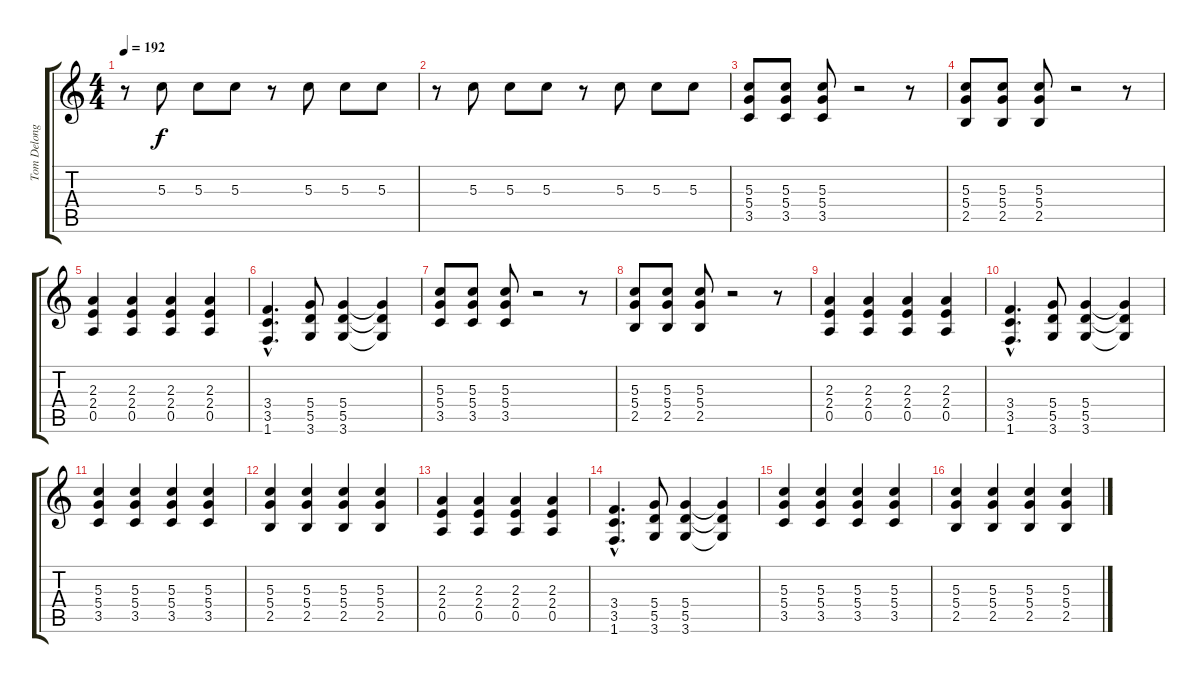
\track ("Tom Delonge (Guitar)" "Tom Delong") {instrument overdrivenguitar}
\staff {score tabs}
\tuning (E4 B3 G3 D3 A2 E2) {hide}
\ts (4 4)
\tempo 192
\clef g2
\ks c
r.8{dy f} 5.3.8 5.3.8 5.3.8 r.8 5.3.8 5.3.8 5.3.8 |
r.8 5.3.8 5.3.8 5.3.8 r.8 5.3.8 5.3.8 5.3.8 |
(5.3 5.4 3.5).8 (5.3 5.4 3.5).8 (5.3 5.4 3.5).8 r.2 r.8 |
(5.3 5.4 2.5).8 (5.3 5.4 2.5).8 (5.3 5.4 2.5).8 r.2 r.8 |
(2.3 2.4 0.5).4 (2.3 2.4 0.5).4 (2.3 2.4 0.5).4 (2.3 2.4 0.5).4 |
(3.4{hac} 3.5{hac} 1.6{hac}).4{d} (5.4 5.5 3.6).8 (5.4 5.5 3.6).4 (5.4{t} 5.5{t} 3.6{t}).4 |
(5.3 5.4 3.5).8 (5.3 5.4 3.5).8 (5.3 5.4 3.5).8 r.2 r.8 |
(5.3 5.4 2.5).8 (5.3 5.4 2.5).8 (5.3 5.4 2.5).8 r.2 r.8 |
(2.3 2.4 0.5).4 (2.3 2.4 0.5).4 (2.3 2.4 0.5).4 (2.3 2.4 0.5).4 |
(3.4{hac} 3.5{hac} 1.6{hac}).4{d} (5.4 5.5 3.6).8 (5.4 5.5 3.6).4 (5.4{t} 5.5{t} 3.6{t}).4 |
(5.3 5.4 3.5).4 (5.3 5.4 3.5).4 (5.3 5.4 3.5).4 (5.3 5.4 3.5).4 |
(5.3 5.4 2.5).4 (5.3 5.4 2.5).4 (5.3 5.4 2.5).4 (5.3 5.4 2.5).4 |
(2.3 2.4 0.5).4 (2.3 2.4 0.5).4 (2.3 2.4 0.5).4 (2.3 2.4 0.5).4 |
(3.4{hac} 3.5{hac} 1.6{hac}).4{d} (5.4 5.5 3.6).8 (5.4 5.5 3.6).4 (5.4{t} 5.5{t} 3.6{t}).4 |
(5.3 5.4 3.5).4 (5.3 5.4 3.5).4 (5.3 5.4 3.5).4 (5.3 5.4 3.5).4 |
(5.3 5.4 2.5).4 (5.3 5.4 2.5).4 (5.3 5.4 2.5).4 (5.3 5.4 2.5).4
